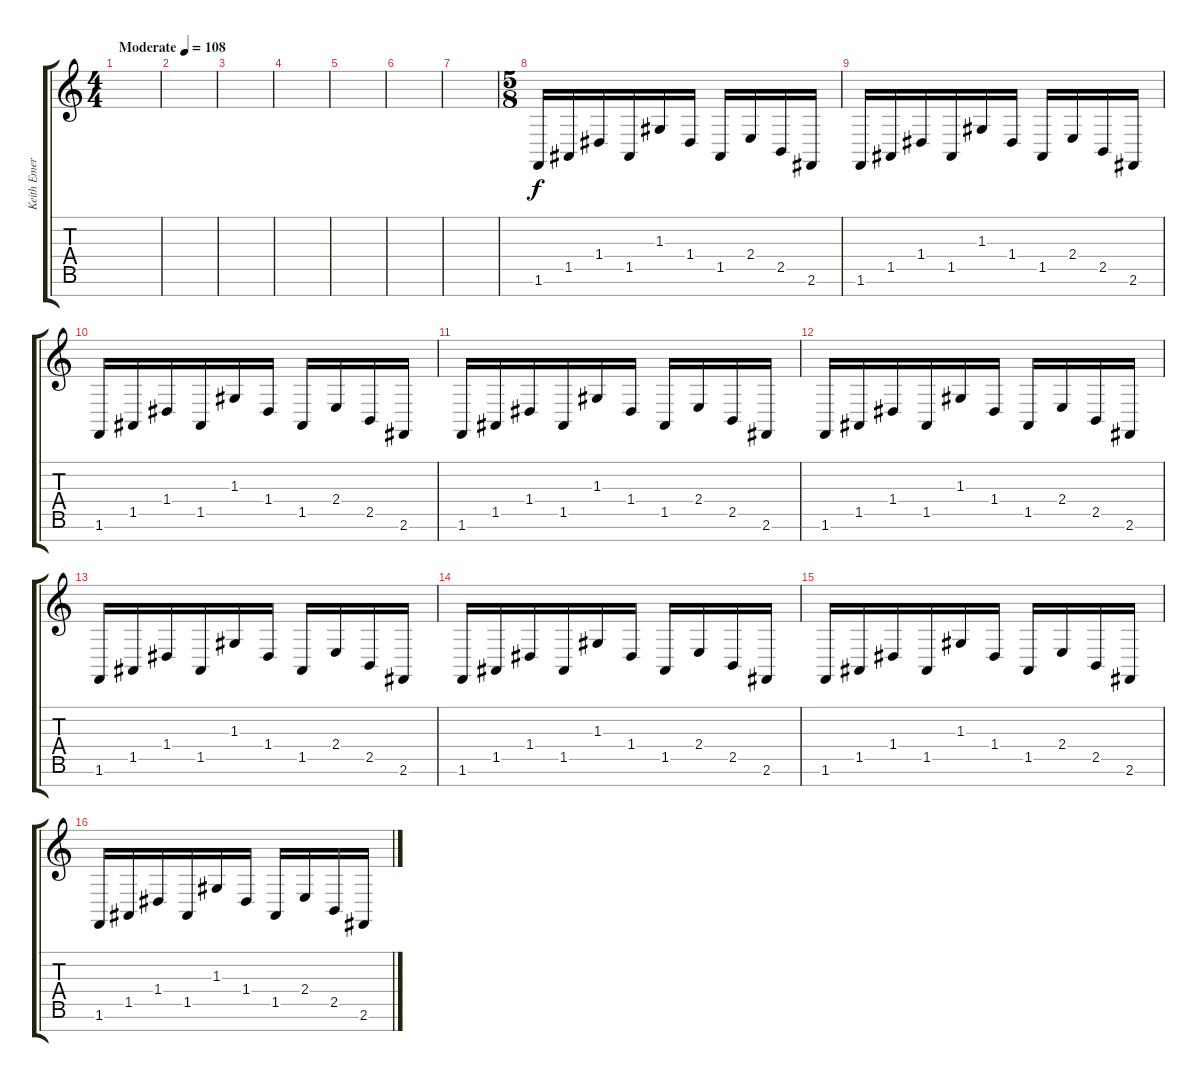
\track ("Keith Emerson (LH)" "Keith Emer") {instrument percussiveorgan}
\staff {score tabs}
\tuning (E4 B3 G3 D3 A2 E2 B1) {hide}
\ts (4 4)
\tempo (108 "Moderate")
\clef g2
\ks c
|
|
|
|
|
|
|
\ts (5 8)
1.6.16 1.5.16 1.4.16 1.5.16 1.3.16 1.4.16 1.5.16 2.4.16 2.5.16 2.6.16 |
1.6.16 1.5.16 1.4.16 1.5.16 1.3.16 1.4.16 1.5.16 2.4.16 2.5.16 2.6.16 |
1.6.16 1.5.16 1.4.16 1.5.16 1.3.16 1.4.16 1.5.16 2.4.16 2.5.16 2.6.16 |
1.6.16 1.5.16 1.4.16 1.5.16 1.3.16 1.4.16 1.5.16 2.4.16 2.5.16 2.6.16 |
1.6.16 1.5.16 1.4.16 1.5.16 1.3.16 1.4.16 1.5.16 2.4.16 2.5.16 2.6.16 |
1.6.16 1.5.16 1.4.16 1.5.16 1.3.16 1.4.16 1.5.16 2.4.16 2.5.16 2.6.16 |
1.6.16 1.5.16 1.4.16 1.5.16 1.3.16 1.4.16 1.5.16 2.4.16 2.5.16 2.6.16 |
1.6.16 1.5.16 1.4.16 1.5.16 1.3.16 1.4.16 1.5.16 2.4.16 2.5.16 2.6.16 |
1.6.16 1.5.16 1.4.16 1.5.16 1.3.16 1.4.16 1.5.16 2.4.16 2.5.16 2.6.16
